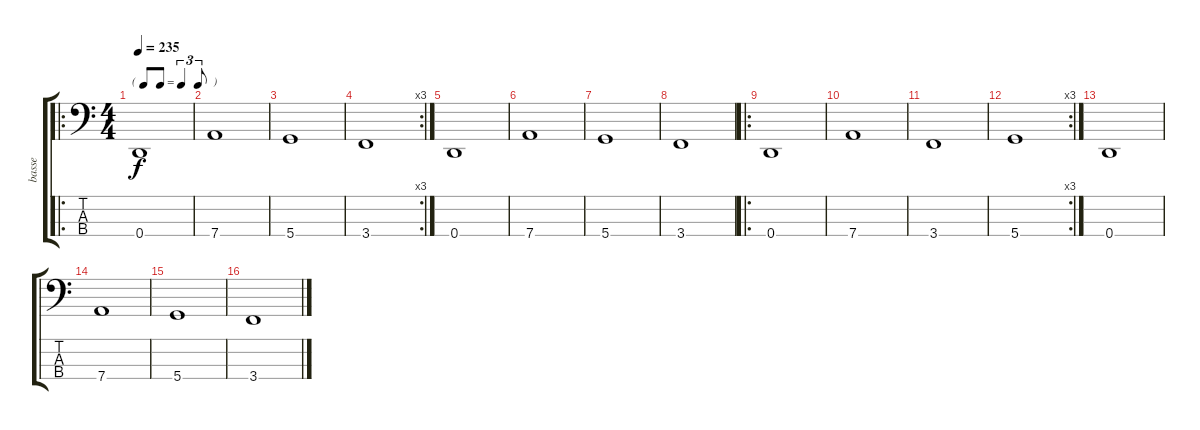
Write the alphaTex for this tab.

\track ("basse" "basse") {instrument acousticbass}
\staff {score tabs}
\tuning (G2 D2 A1 D1) {hide}
\ro
\ts (4 4)
\tf triplet8th
\tempo 235
\clef f4
\ks c
0.4.1{dy f} |
7.4.1 |
5.4.1 |
\rc 3
3.4.1 |
0.4.1 |
7.4.1 |
5.4.1 |
3.4.1 |
\ro
0.4.1 |
7.4.1 |
3.4.1 |
\rc 3
5.4.1 |
0.4.1 |
7.4.1 |
5.4.1 |
3.4.1
